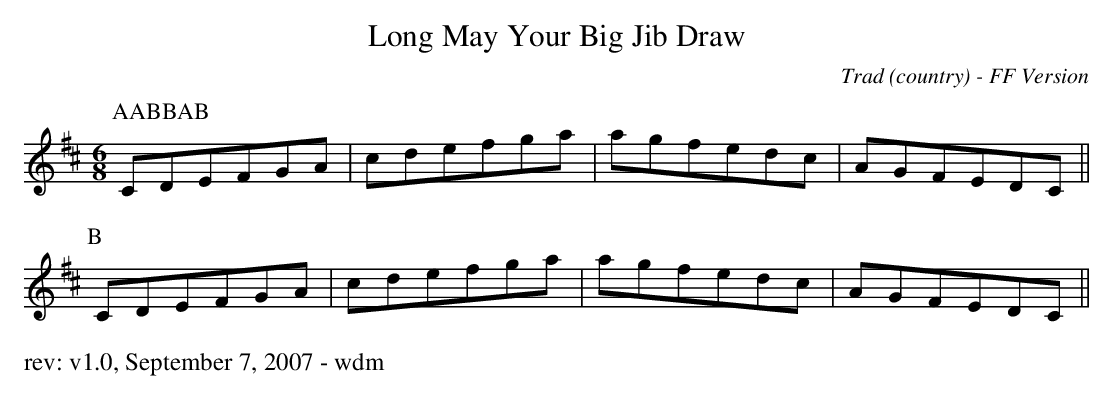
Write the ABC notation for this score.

X:1
T: Long May Your Big Jib Draw
O: Trad (country) - FF Version
M: 6/8
K: Dmaj
P: AABBAB
P:A
CDEFGA|cdefga|agfedc|AGFEDC||
P:B
CDEFGA|cdefga|agfedc|AGFEDC||
